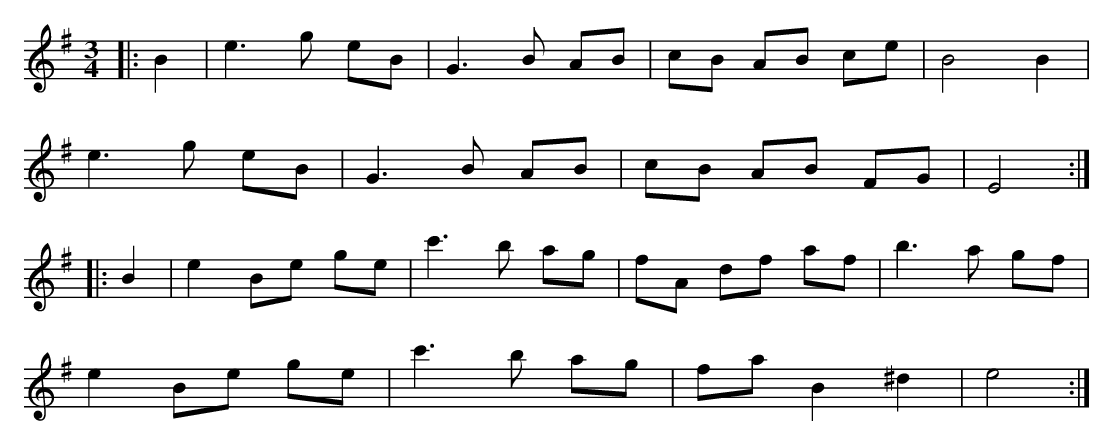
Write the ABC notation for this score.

X:1
M:3/4
K:Emin
|:B2|e3g eB|G3B AB|cB AB ce|B4 B2|
e3g eB|G3B AB|cB AB FG|E4:|
|:B2|e2 Be ge|c'3b ag|fA df af|b3a gf|
e2 Be ge|c'3b ag|fa B2 ^d2|e4:|
